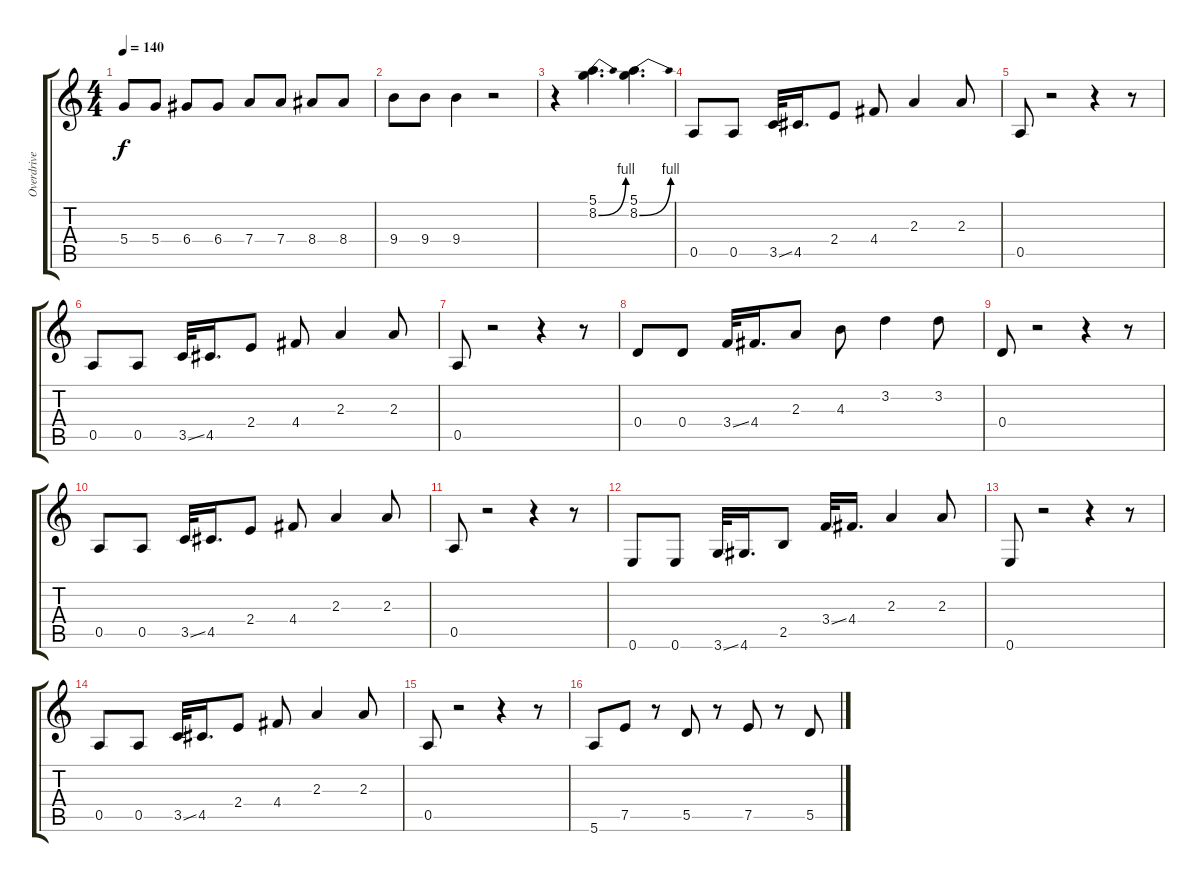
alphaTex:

\track ("Overdrive Gtr 2" "Overdrive ") {instrument overdrivenguitar}
\staff {score tabs}
\tuning (E4 B3 G3 D3 A2 E2) {hide}
\ts (4 4)
\tempo 140
\clef g2
\ks c
5.4.8{dy f} 5.4.8 6.4.8 6.4.8 7.4.8 7.4.8 8.4.8 8.4.8 |
9.4.8 9.4.8 9.4.4 r.2 |
r.4 (5.1 8.2{be (bend 0 0 60 4)}).4{d} (5.1 8.2{be (bend 0 0 60 4)}).4{d} |
0.5.8 0.5.8 3.5{ss}.32 4.5.16{d} 2.4.8 4.4.8 2.3.4 2.3.8 |
0.5.8 r.2 r.4 r.8 |
0.5.8 0.5.8 3.5{ss}.32 4.5.16{d} 2.4.8 4.4.8 2.3.4 2.3.8 |
0.5.8 r.2 r.4 r.8 |
0.4.8 0.4.8 3.4{ss}.32 4.4.16{d} 2.3.8 4.3.8 3.2.4 3.2.8 |
0.4.8 r.2 r.4 r.8 |
0.5.8 0.5.8 3.5{ss}.32 4.5.16{d} 2.4.8 4.4.8 2.3.4 2.3.8 |
0.5.8 r.2 r.4 r.8 |
0.6.8 0.6.8 3.6{ss}.32 4.6.16{d} 2.5.8 3.4{ss}.32 4.4.16{d} 2.3.4 2.3.8 |
0.6.8 r.2 r.4 r.8 |
0.5.8 0.5.8 3.5{ss}.32 4.5.16{d} 2.4.8 4.4.8 2.3.4 2.3.8 |
0.5.8 r.2 r.4 r.8 |
5.6.8 7.5.8 r.8 5.5.8 r.8 7.5.8 r.8 5.5.8
